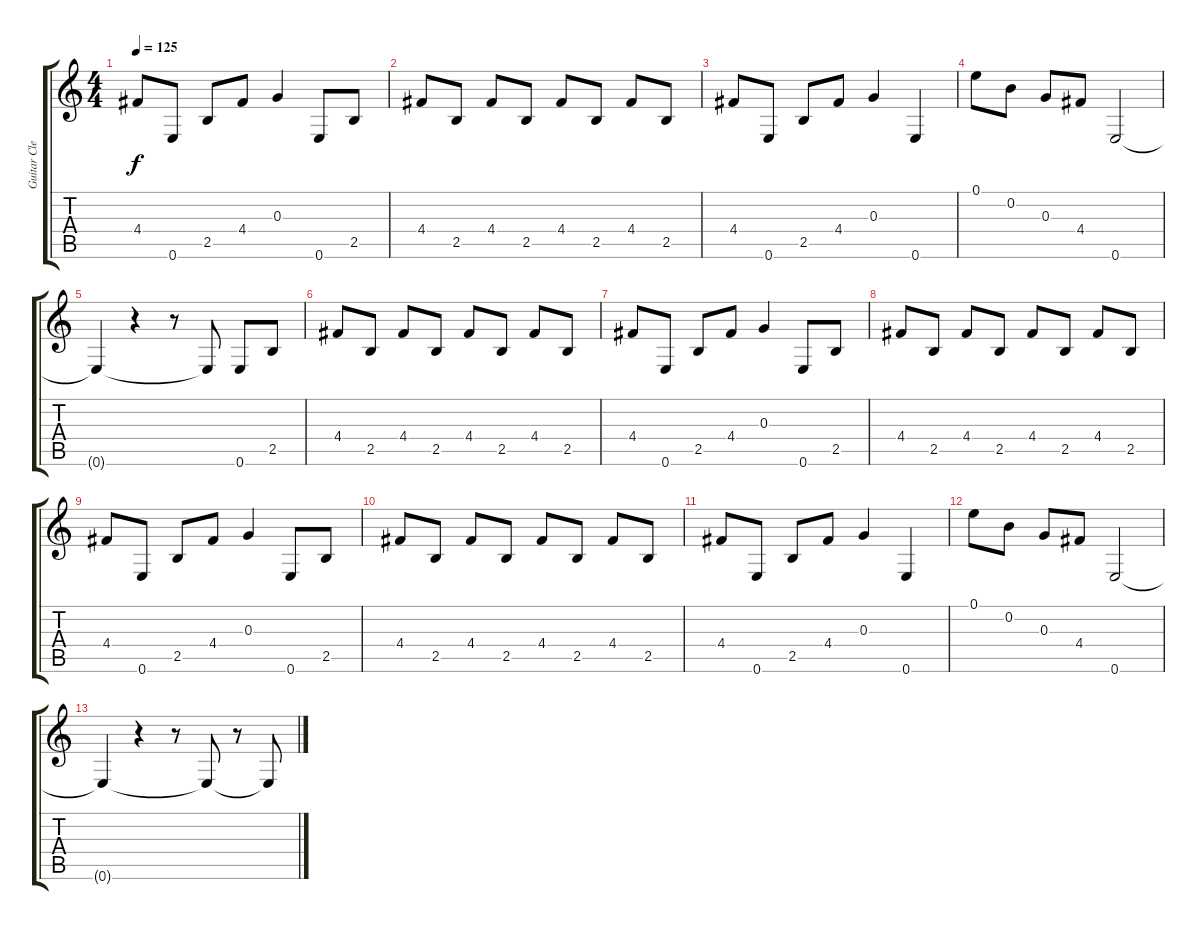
\track ("Guitar Clean" "Guitar Cle") {instrument electricguitarclean}
\staff {score tabs}
\tuning (E4 B3 G3 D3 A2 E2) {hide}
\ts (4 4)
\tempo 125
\clef g2
\ks c
4.4.8{dy f} 0.6.8 2.5.8 4.4.8 0.3.4 0.6.8 2.5.8 |
4.4.8 2.5.8 4.4.8 2.5.8 4.4.8 2.5.8 4.4.8 2.5.8 |
4.4.8 0.6.8 2.5.8 4.4.8 0.3.4 0.6.4 |
0.1.8 0.2.8 0.3.8 4.4.8 0.6.2 |
0.6{t}.4 r.4 r.8 0.6{t}.8 0.6.8 2.5.8 |
4.4.8 2.5.8 4.4.8 2.5.8 4.4.8 2.5.8 4.4.8 2.5.8 |
4.4.8 0.6.8 2.5.8 4.4.8 0.3.4 0.6.8 2.5.8 |
4.4.8 2.5.8 4.4.8 2.5.8 4.4.8 2.5.8 4.4.8 2.5.8 |
4.4.8 0.6.8 2.5.8 4.4.8 0.3.4 0.6.8 2.5.8 |
4.4.8 2.5.8 4.4.8 2.5.8 4.4.8 2.5.8 4.4.8 2.5.8 |
4.4.8 0.6.8 2.5.8 4.4.8 0.3.4 0.6.4 |
0.1.8 0.2.8 0.3.8 4.4.8 0.6.2 |
0.6{t}.4 r.4 r.8 0.6{t}.8 r.8 0.6{t}.8
